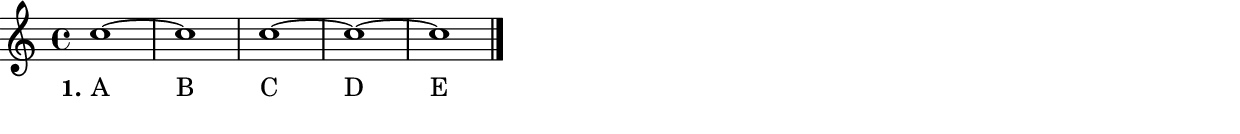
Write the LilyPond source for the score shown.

%% Generated by lilypond-book
%% Options: [exampleindent=10.16\mm,indent=0\mm,line-width=160\mm]
\include "lilypond-book-preamble.ly"


% ****************************************************************
% Start cut-&-pastable-section
% ****************************************************************

#(ly:set-option 'eps-box-padding 3.000000)



\paper {
  indent = 0\mm
  line-width = 160\mm
  % offset the left padding, also add 1mm as lilypond creates cropped
  % images with a little space on the right
  line-width = #(- line-width (* mm  3.000000) (* mm 1))
}

\layout {
  
}




% ****************************************************************
% ly snippet:
% ****************************************************************
\sourcefilename "/lilypond-2.24.3/input/regression/musicxml/33i-Ties-NotEnded.xml"
\sourcefileline 0
\version "2.24.3"
% automatically converted by musicxml2ly from -
\pointAndClickOff

\header {
    texidoc =  "Several ties that have their end tag missing."
    }

\layout {
    \context { \Score
        autoBeaming = ##f
        }
    }
PartPOneVoiceOne =  \relative c'' {
    \clef "treble" \time 4/4 \key c \major | % 1
    c1 ~ | % 2
    c1 | % 3
    c1 ~ | % 4
    c1 ~ | % 5
    c1 \bar "|."
    }

PartPOneVoiceOneLyricsOne =  \lyricmode {\set ignoreMelismata = ##t A B
    C D E
    }


% The score definition
\score {
    <<
        
        \new Staff
        <<
            
            \context Staff << 
                \mergeDifferentlyDottedOn\mergeDifferentlyHeadedOn
                \context Voice = "PartPOneVoiceOne" {  \PartPOneVoiceOne }
                \new Lyrics \lyricsto "PartPOneVoiceOne" { \set stanza = "1." \PartPOneVoiceOneLyricsOne }
                >>
            >>
        
        >>
    \layout {}
    % To create MIDI output, uncomment the following line:
    %  \midi {\tempo 4 = 100 }
    }




% ****************************************************************
% end ly snippet
% ****************************************************************
